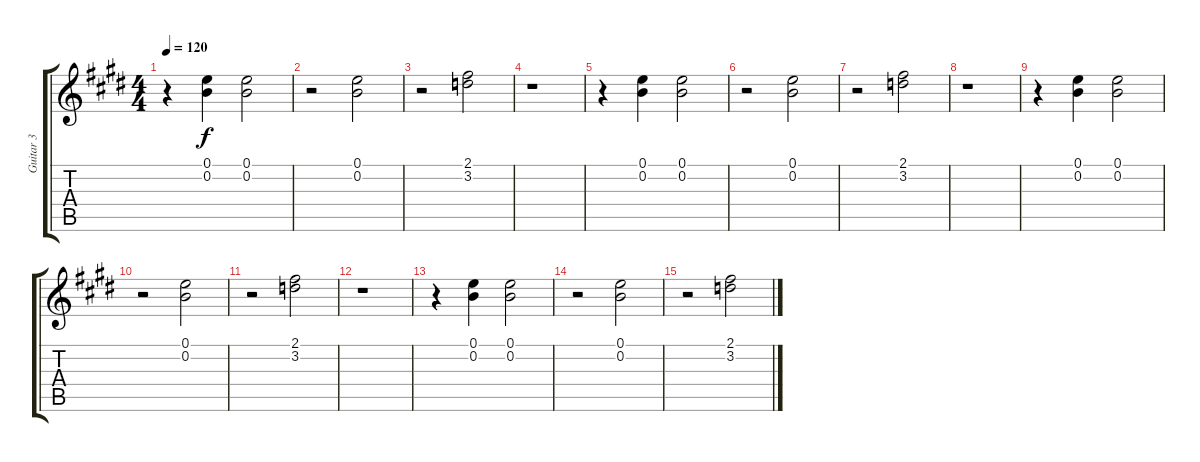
\track ("Guitar 3" "Guitar 3") {instrument distortionguitar}
\staff {score tabs}
\tuning (E4 B3 G3 D3 A2 E2) {hide}
\ts (4 4)
\tempo 120
\clef g2
\ks e
r.4{dy f} (0.1 0.2).4 (0.1 0.2).2 |
r.2 (0.1 0.2).2 |
r.2 (2.1 3.2).2 |
r.1 |
r.4 (0.1 0.2).4 (0.1 0.2).2 |
r.2 (0.1 0.2).2 |
r.2 (2.1 3.2).2 |
r.1 |
r.4 (0.1 0.2).4 (0.1 0.2).2 |
r.2 (0.1 0.2).2 |
r.2 (2.1 3.2).2 |
r.1 |
r.4 (0.1 0.2).4 (0.1 0.2).2 |
r.2 (0.1 0.2).2 |
r.2 (2.1 3.2).2
